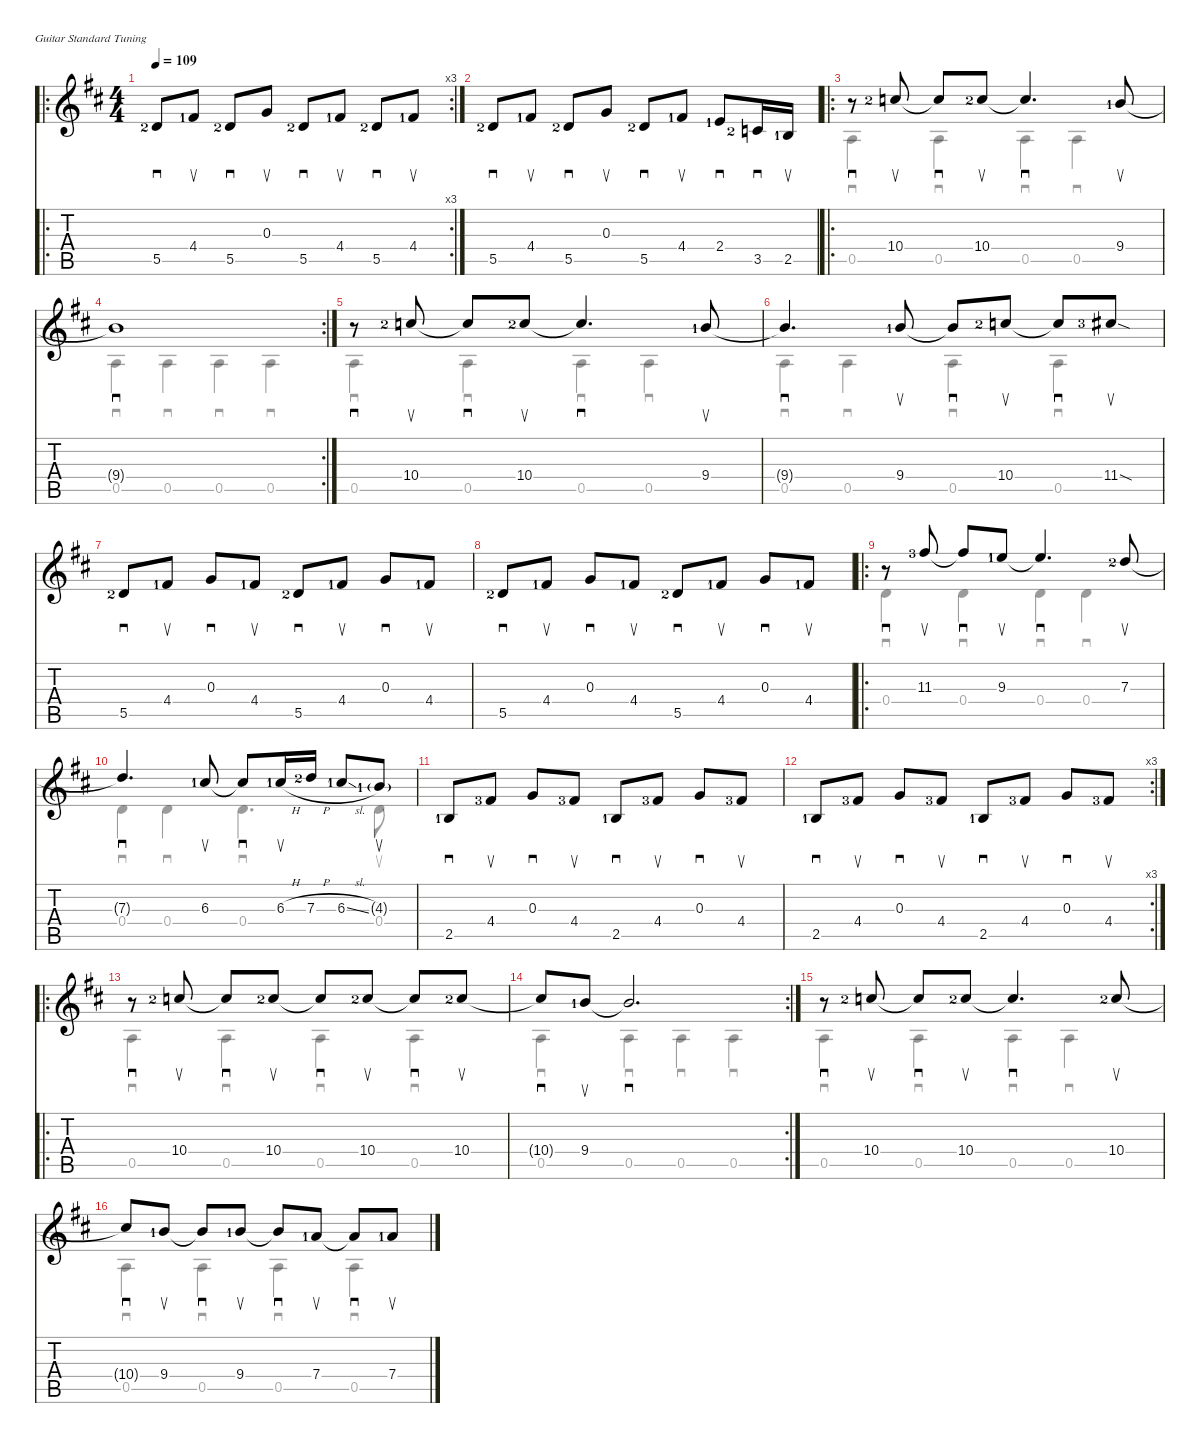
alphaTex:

\defaultSystemsLayout 4
\hideDynamics
\bracketExtendMode nobrackets
\singleTrackTrackNamePolicy hidden
\multiTrackTrackNamePolicy hidden
\firstSystemTrackNameOrientation horizontal
\otherSystemsTrackNameOrientation horizontal
\track ("Gtr. acoustic" "E-Gt") {instrument overdrivenguitar}
\staff {score tabs}
\tuning (E4 B3 G3 D3 A2 E2)
\voice
\ro
\rc 3
\ts (4 4)
\tempo 109
\clef g2
\ks d
5.5{lf 3}.8{sd dy mf instrument overdrivenguitar} 4.4{lf 2}.8{su} 5.5{lf 3}.8{sd} 0.3.8{su} 5.5{lf 3}.8{sd} 4.4{lf 2}.8{su} 5.5{lf 3}.8{sd} 4.4{lf 2}.8{su} |
5.5{lf 3}.8{sd} 4.4{lf 2}.8{su} 5.5{lf 3}.8{sd} 0.3.8{su} 5.5{lf 3}.8{sd} 4.4{lf 2}.8{su} 2.4{lf 2}.8{sd} 3.5{lf 3}.16{sd} 2.5{lf 2}.16{su} |
\ro
r.8{sd} 10.4{lf 3}.8{su} 10.4{t}.8{sd} 10.4{lf 3}.8{su} 10.4{t}.4{d sd} 9.4{lf 2}.8{su} |
\rc 2
9.4{t}.1{sd} |
r.8{sd} 10.4{lf 3}.8{su} 10.4{t}.8{sd} 10.4{lf 3}.8{su} 10.4{t}.4{d sd} 9.4{lf 2}.8{su} |
9.4{t}.4{d sd} 9.4{lf 2}.8{su} 9.4{t}.8{sd} 10.4{lf 3}.8{su} 10.4{t}.8{sd} 11.4{sod lf 4}.8{su} |
5.5{lf 3}.8{sd} 4.4{lf 2}.8{su} 0.3.8{sd} 4.4{lf 2}.8{su} 5.5{lf 3}.8{sd} 4.4{lf 2}.8{su} 0.3.8{sd} 4.4{lf 2}.8{su} |
5.5{lf 3}.8{sd} 4.4{lf 2}.8{su} 0.3.8{sd} 4.4{lf 2}.8{su} 5.5{lf 3}.8{sd} 4.4{lf 2}.8{su} 0.3.8{sd} 4.4{lf 2}.8{su} |
\ro
r.8{sd} 11.3{lf 4}.8{su} 11.3{t}.8{sd} 9.3{lf 2}.8{su} 9.3{t}.4{d sd} 7.3{lf 3}.8{su} |
7.3{t}.4{d sd} 6.3{lf 2}.8{su} 6.3{t}.8{sd} 6.3{h lf 2}.16{su} 7.3{h lf 3}.16 6.3{sl lf 2}.8 4.3{g lf 2}.8{su} |
2.5{lf 2}.8{sd} 4.4{lf 4}.8{su} 0.3.8{sd} 4.4{lf 4}.8{su} 2.5{lf 2}.8{sd} 4.4{lf 4}.8{su} 0.3.8{sd} 4.4{lf 4}.8{su} |
\rc 3
2.5{lf 2}.8{sd} 4.4{lf 4}.8{su} 0.3.8{sd} 4.4{lf 4}.8{su} 2.5{lf 2}.8{sd} 4.4{lf 4}.8{su} 0.3.8{sd} 4.4{lf 4}.8{su} |
\ro
r.8{sd} 10.4{lf 3}.8{su} 10.4{t}.8{sd} 10.4{lf 3}.8{su} 10.4{t}.8{sd} 10.4{lf 3}.8{su} 10.4{t}.8{sd} 10.4{lf 3}.8{su} |
\rc 2
10.4{t}.8{sd} 9.4{lf 2}.8{su} 9.4{t}.2{d sd} |
r.8{sd} 10.4{lf 3}.8{su} 10.4{t}.8{sd} 10.4{lf 3}.8{su} 10.4{t}.4{d sd} 10.4{lf 3}.8{su} |
10.4{t}.8{sd} 9.4{lf 2}.8{su} 9.4{t}.8{sd} 9.4{lf 2}.8{su} 9.4{t}.8{sd} 7.4{lf 2}.8{su} 7.4{t}.8{sd} 7.4{lf 2}.8{su}
\voice
\clef g2
\ottava regular
\simile none
\ks d
|
|
0.5.4{sd} 0.5.4{sd} 0.5.4{sd} 0.5.4{sd} |
0.5.4{sd} 0.5.4{sd} 0.5.4{sd} 0.5.4{sd} |
0.5.4{sd} 0.5.4{sd} 0.5.4{sd} 0.5.4{sd} |
0.5.4{sd} 0.5.4{sd} 0.5.4{sd} 0.5.4{sd} |
|
|
0.4.4{sd} 0.4.4{sd} 0.4.4{sd} 0.4.4{sd} |
0.4.4{sd} 0.4.4{sd} 0.4.4{d sd} 0.4.8{su} |
|
|
0.5.4{sd} 0.5.4{sd} 0.5.4{sd} 0.5.4{sd} |
0.5.4{sd} 0.5.4{sd} 0.5.4{sd} 0.5.4{sd} |
0.5.4{sd} 0.5.4{sd} 0.5.4{sd} 0.5.4{sd} |
0.5.4{sd} 0.5.4{sd} 0.5.4{sd} 0.5.4{sd}
